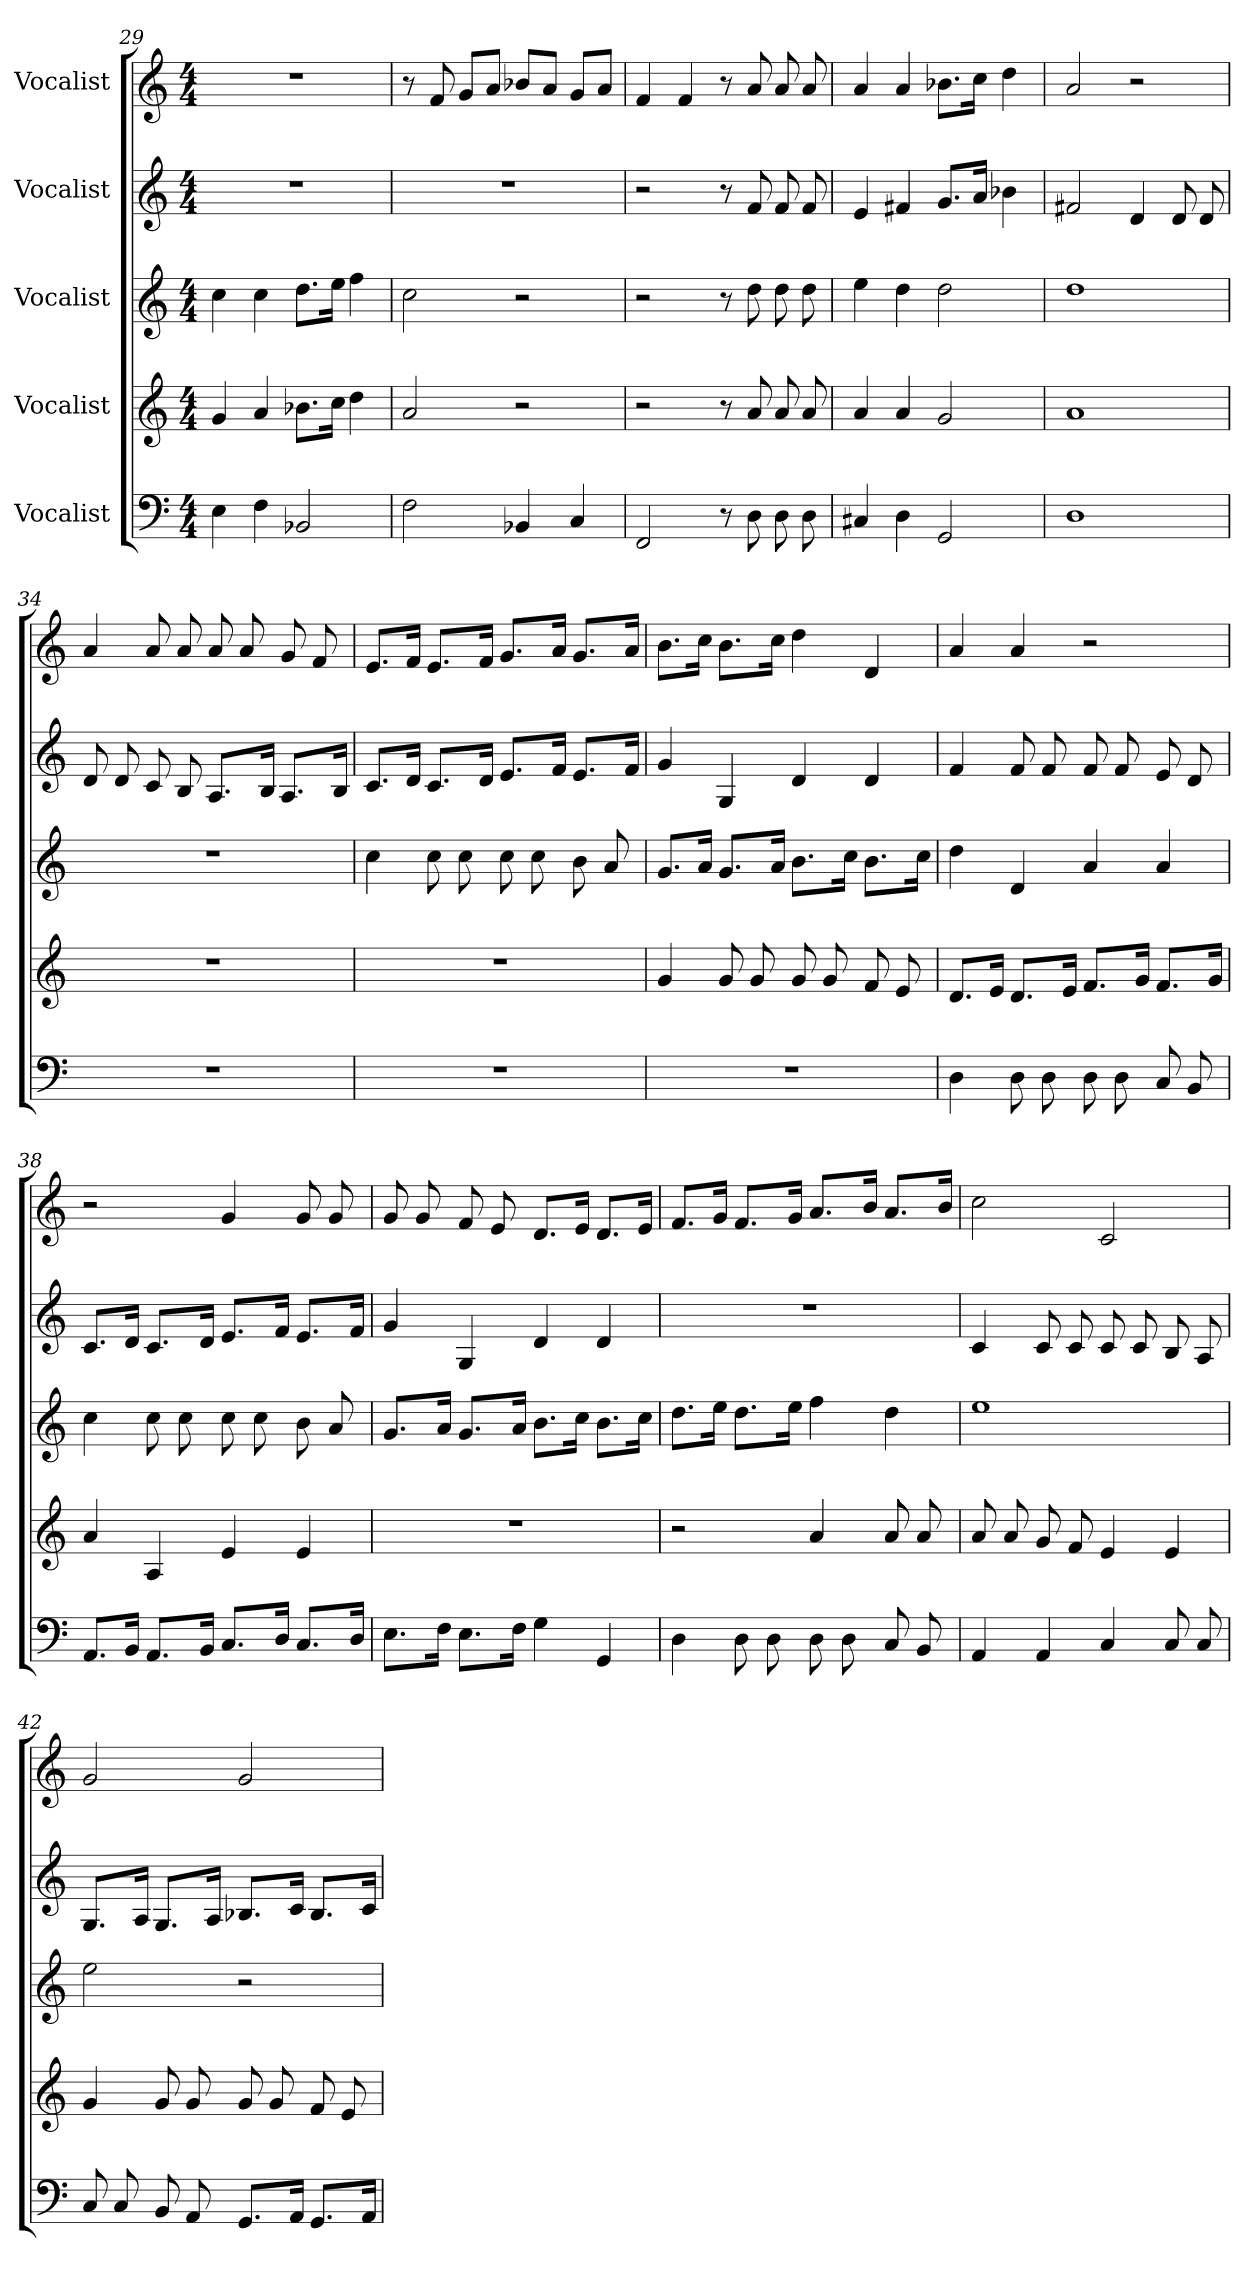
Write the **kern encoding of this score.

**kern	**kern	**kern	**kern	**kern
*part5	*part4	*part3	*part2	*part1
*staff5	*staff4	*staff3	*staff2	*staff1
*I"Vocalist	*I"Vocalist	*I"Vocalist	*I"Vocalist	*I"Vocalist
*clefF4	*clefG2	*clefG2	*clefG2	*clefG2
*k[]	*k[]	*k[]	*k[]	*k[]
*M4/4	*M4/4	*M4/4	*M4/4	*M4/4
=29	=29	=29	=29	=29
4E\	4g/	4cc\	1r	1r
4F\	4a/	4cc\	.	.
2BB-X/	8.b-X\L	8.dd\L	.	.
.	16cc\Jk	16ee\Jk	.	.
.	4dd\	4ff\	.	.
=30	=30	=30	=30	=30
2F\	2a/	2cc\	1r	8r
.	.	.	.	8f/
.	.	.	.	8g/L
.	.	.	.	8a/J
4BB-X/	2r	2r	.	8b-X/L
.	.	.	.	8a/J
4C/	.	.	.	8g/L
.	.	.	.	8a/J
=31	=31	=31	=31	=31
2FF/	2r	2r	2r	4f/
.	.	.	.	4f/
8r	8r	8r	8r	8r
8D\	8a/	8dd\	8f/	8a/
8D\	8a/	8dd\	8f/	8a/
8D\	8a/	8dd\	8f/	8a/
=32	=32	=32	=32	=32
4C#X/	4a/	4ee\	4e/	4a/
4D\	4a/	4dd\	4f#X/	4a/
2GG/	2g/	2dd\	8.g/L	8.b-X\L
.	.	.	16a/Jk	16cc\Jk
.	.	.	4b-X\	4dd\
=33	=33	=33	=33	=33
1D	1a	1dd	2f#X/	2a/
.	.	.	4d/	2r
.	.	.	8d/	.
.	.	.	8d/	.
=34	=34	=34	=34	=34
1r	1r	1r	8d/	4a/
.	.	.	8d/	.
.	.	.	8c/	8a/
.	.	.	8B/	8a/
.	.	.	8.A/L	8a/
.	.	.	.	8a/
.	.	.	16B/Jk	.
.	.	.	8.A/L	8g/
.	.	.	.	8f/
.	.	.	16B/Jk	.
=35	=35	=35	=35	=35
1r	1r	4cc\	8.c/L	8.e/L
.	.	.	16d/Jk	16f/Jk
.	.	8cc\	8.c/L	8.e/L
.	.	8cc\	.	.
.	.	.	16d/Jk	16f/Jk
.	.	8cc\	8.e/L	8.g/L
.	.	8cc\	.	.
.	.	.	16f/Jk	16a/Jk
.	.	8b\	8.e/L	8.g/L
.	.	8a/	.	.
.	.	.	16f/Jk	16a/Jk
=36	=36	=36	=36	=36
1r	4g/	8.g/L	4g/	8.b\L
.	.	16a/Jk	.	16cc\Jk
.	8g/	8.g/L	4G/	8.b\L
.	8g/	.	.	.
.	.	16a/Jk	.	16cc\Jk
.	8g/	8.b\L	4d/	4dd\
.	8g/	.	.	.
.	.	16cc\Jk	.	.
.	8f/	8.b\L	4d/	4d/
.	8e/	.	.	.
.	.	16cc\Jk	.	.
=37	=37	=37	=37	=37
4D\	8.d/L	4dd\	4f/	4a/
.	16e/Jk	.	.	.
8D\	8.d/L	4d/	8f/	4a/
8D\	.	.	8f/	.
.	16e/Jk	.	.	.
8D\	8.f/L	4a/	8f/	2r
8D\	.	.	8f/	.
.	16g/Jk	.	.	.
8C/	8.f/L	4a/	8e/	.
8BB/	.	.	8d/	.
.	16g/Jk	.	.	.
=38	=38	=38	=38	=38
8.AA/L	4a/	4cc\	8.c/L	2r
16BB/Jk	.	.	16d/Jk	.
8.AA/L	4A/	8cc\	8.c/L	.
.	.	8cc\	.	.
16BB/Jk	.	.	16d/Jk	.
8.C/L	4e/	8cc\	8.e/L	4g/
.	.	8cc\	.	.
16D/Jk	.	.	16f/Jk	.
8.C/L	4e/	8b\	8.e/L	8g/
.	.	8a/	.	8g/
16D/Jk	.	.	16f/Jk	.
=39	=39	=39	=39	=39
8.E\L	1r	8.g/L	4g/	8g/
.	.	.	.	8g/
16F\Jk	.	16a/Jk	.	.
8.E\L	.	8.g/L	4G/	8f/
.	.	.	.	8e/
16F\Jk	.	16a/Jk	.	.
4G\	.	8.b\L	4d/	8.d/L
.	.	16cc\Jk	.	16e/Jk
4GG/	.	8.b\L	4d/	8.d/L
.	.	16cc\Jk	.	16e/Jk
=40	=40	=40	=40	=40
4D\	2r	8.dd\L	1r	8.f/L
.	.	16ee\Jk	.	16g/Jk
8D\	.	8.dd\L	.	8.f/L
8D\	.	.	.	.
.	.	16ee\Jk	.	16g/Jk
8D\	4a/	4ff\	.	8.a/L
8D\	.	.	.	.
.	.	.	.	16b/Jk
8C/	8a/	4dd\	.	8.a/L
8BB/	8a/	.	.	.
.	.	.	.	16b/Jk
=41	=41	=41	=41	=41
4AA/	8a/	1ee	4c/	2cc\
.	8a/	.	.	.
4AA/	8g/	.	8c/	.
.	8f/	.	8c/	.
4C/	4e/	.	8c/	2c/
.	.	.	8c/	.
8C/	4e/	.	8B/	.
8C/	.	.	8A/	.
=42	=42	=42	=42	=42
8C/	4g/	2ee\	8.G/L	2g/
8C/	.	.	.	.
.	.	.	16A/Jk	.
8BB/	8g/	.	8.G/L	.
8AA/	8g/	.	.	.
.	.	.	16A/Jk	.
8.GG/L	8g/	2r	8.B-X/L	2g/
.	8g/	.	.	.
16AA/Jk	.	.	16c/Jk	.
8.GG/L	8f/	.	8.B-/L	.
.	8e/	.	.	.
16AA/Jk	.	.	16c/Jk	.
=	=	=	=	=
*-	*-	*-	*-	*-
